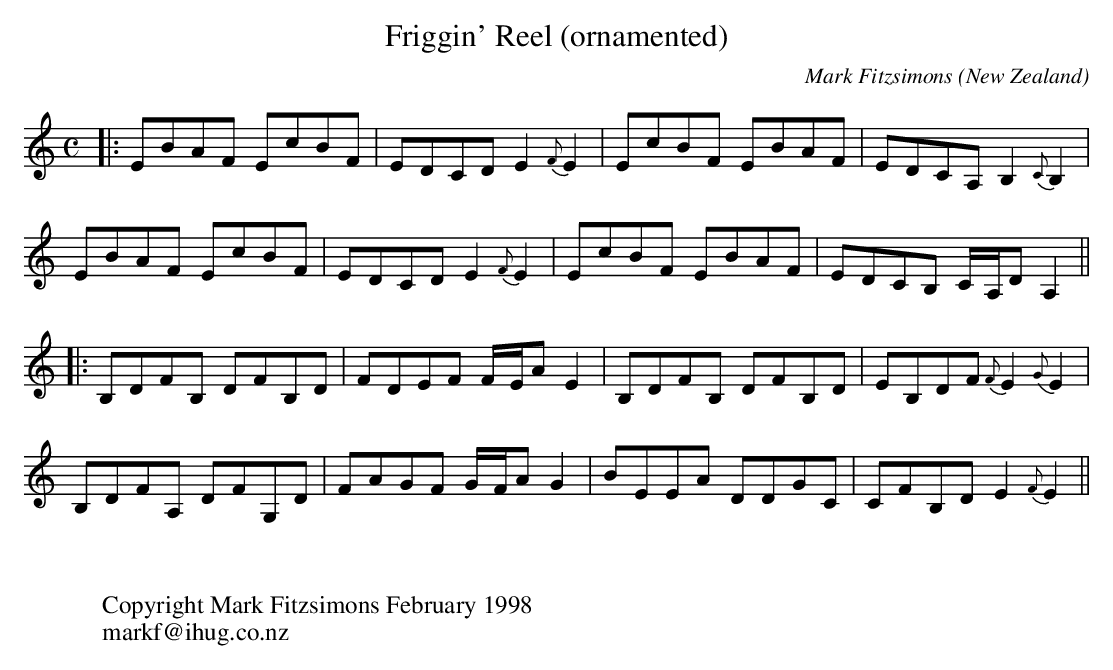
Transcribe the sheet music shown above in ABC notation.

X:1
T:Friggin' Reel (ornamented)
O:New Zealand
M:C
C:Mark Fitzsimons
K:E Phryg
|:EBAF EcBF|EDCD E2{F}E2|EcBF EBAF|EDCA, B,2 {C}B,2|
EBAF EcBF|EDCD E2{F}E2|EcBF EBAF|EDCB, C/2-A,/2D A,2||
|:B,DFB, DFB,D|FDEF F/2-E/2AE2|B,DFB, DFB,D|EB,DF {F}E2{G}E2|
B,DFA, DFG,D|FAGF G/2-F/2AG2|BEEA DDGC| CFB,D E2{F}E2||
W:
W:
W:Copyright Mark Fitzsimons February 1998
W:markf@ihug.co.nz
